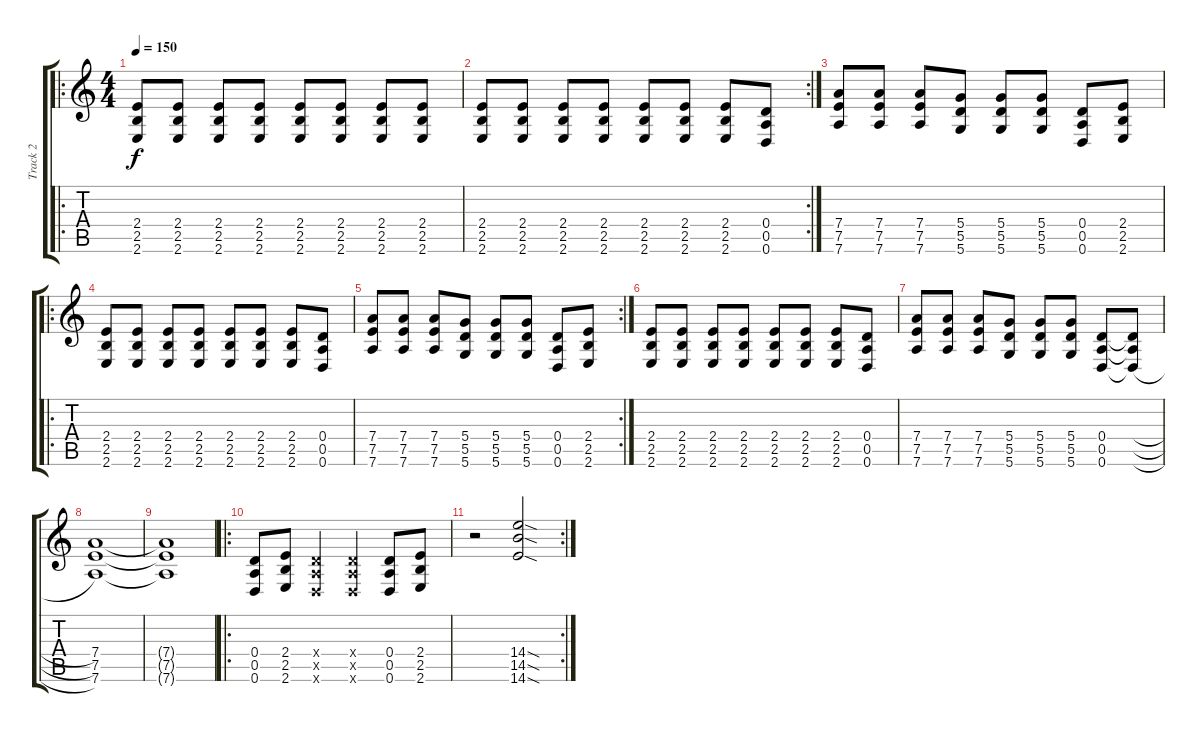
\track ("Track 2" "Track 2") {instrument distortionguitar}
\staff {score tabs}
\tuning (E4 B3 G3 D3 A2 D2) {hide}
\ro
\ts (4 4)
\tempo 150
\clef g2
\ks c
(2.4 2.5 2.6).8{dy f} (2.4 2.5 2.6).8 (2.4 2.5 2.6).8 (2.4 2.5 2.6).8 (2.4 2.5 2.6).8 (2.4 2.5 2.6).8 (2.4 2.5 2.6).8 (2.4 2.5 2.6).8 |
\rc 2
(2.4 2.5 2.6).8 (2.4 2.5 2.6).8 (2.4 2.5 2.6).8 (2.4 2.5 2.6).8 (2.4 2.5 2.6).8 (2.4 2.5 2.6).8 (2.4 2.5 2.6).8 (0.4 0.5 0.6).8 |
(7.4 7.5 7.6).8 (7.4 7.5 7.6).8 (7.4 7.5 7.6).8 (5.4 5.5 5.6).8 (5.4 5.5 5.6).8 (5.4 5.5 5.6).8 (0.4 0.5 0.6).8 (2.4 2.5 2.6).8 |
\ro
(2.4 2.5 2.6).8 (2.4 2.5 2.6).8 (2.4 2.5 2.6).8 (2.4 2.5 2.6).8 (2.4 2.5 2.6).8 (2.4 2.5 2.6).8 (2.4 2.5 2.6).8 (0.4 0.5 0.6).8 |
\rc 2
(7.4 7.5 7.6).8 (7.4 7.5 7.6).8 (7.4 7.5 7.6).8 (5.4 5.5 5.6).8 (5.4 5.5 5.6).8 (5.4 5.5 5.6).8 (0.4 0.5 0.6).8 (2.4 2.5 2.6).8 |
(2.4 2.5 2.6).8 (2.4 2.5 2.6).8 (2.4 2.5 2.6).8 (2.4 2.5 2.6).8 (2.4 2.5 2.6).8 (2.4 2.5 2.6).8 (2.4 2.5 2.6).8 (0.4 0.5 0.6).8 |
(7.4 7.5 7.6).8 (7.4 7.5 7.6).8 (7.4 7.5 7.6).8 (5.4 5.5 5.6).8 (5.4 5.5 5.6).8 (5.4 5.5 5.6).8 (0.4 0.5 0.6).8 (0.4{h t} 0.5{h t} 0.6{h t}).8 |
(7.4 7.5 7.6).1 |
(7.4{t} 7.5{t} 7.6{t}).1 |
\ro
(0.4 0.5 0.6).8 (2.4 2.5 2.6).8 (0.4{x} 0.5{x} 0.6{x}).4 (0.4{x} 0.5{x} 0.6{x}).4 (0.4 0.5 0.6).8 (2.4 2.5 2.6).8 |
\rc 2
r.2 (14.4{sod} 14.5{sod} 14.6{sod}).2
